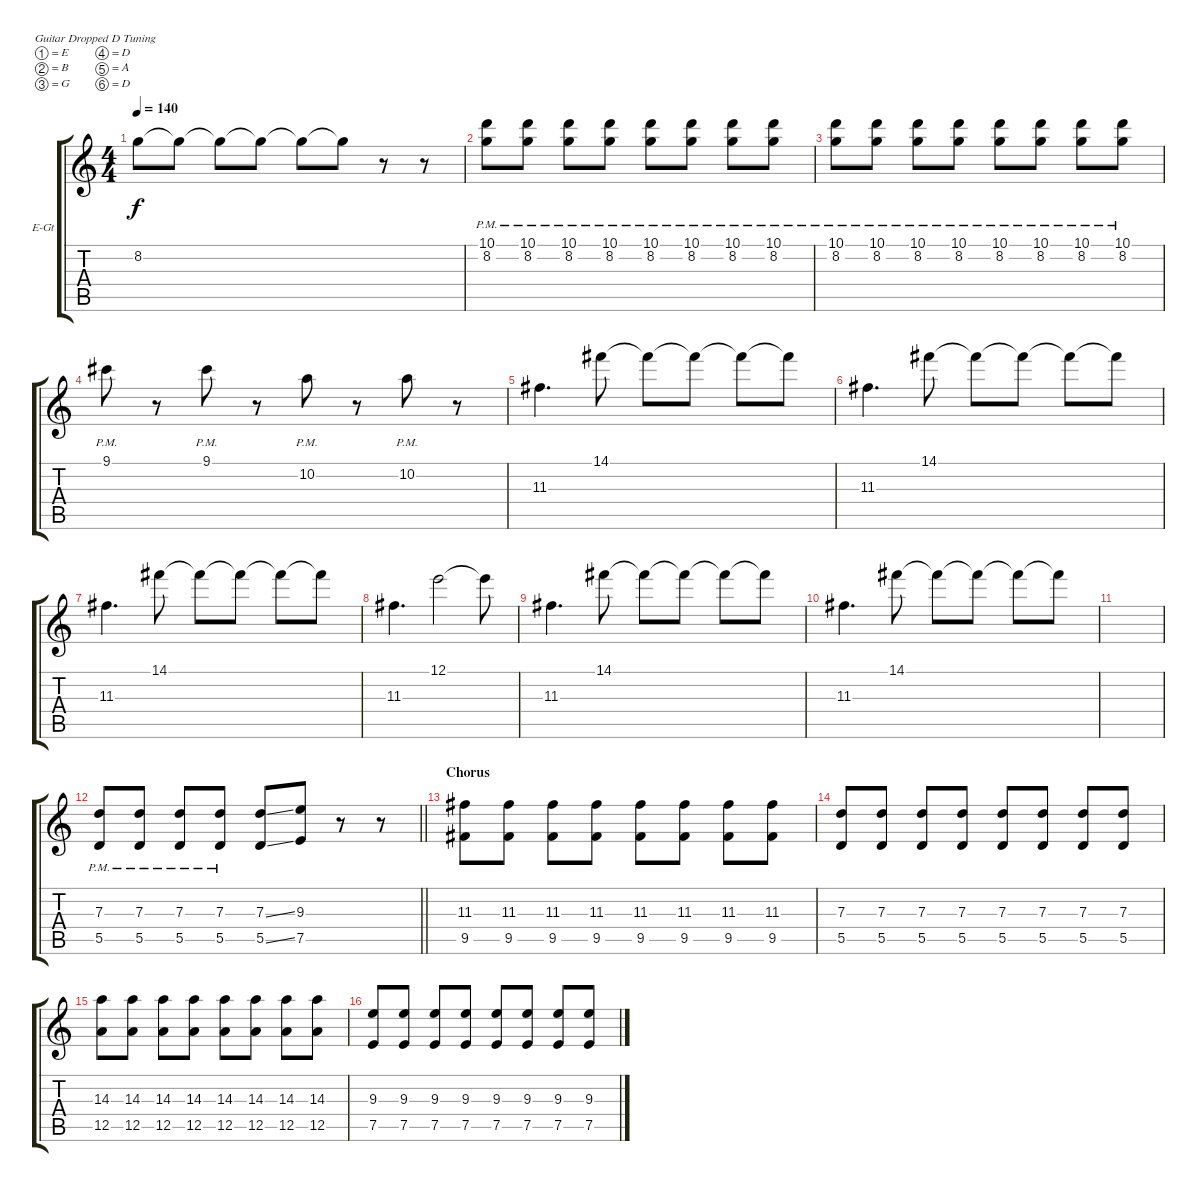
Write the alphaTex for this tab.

\bracketExtendMode groupsimilarinstruments
\firstSystemTrackNameOrientation horizontal
\otherSystemsTrackNameOrientation horizontal
\track ("Lead Guitar" "E-Gt") {instrument overdrivenguitar}
\staff {score tabs}
\tuning (E4 B3 G3 D3 A2 D2)
\ts (4 4)
\tempo 140
\clef g2
\ks c
8.2.8{dy f} 8.2{t}.8 8.2{t}.8 8.2{t}.8 8.2{t}.8 8.2{t}.8 r.8 r.8 |
(8.2{pm} 10.1{pm}).8 (8.2{pm} 10.1{pm}).8 (8.2{pm} 10.1{pm}).8 (8.2{pm} 10.1{pm}).8 (8.2{pm} 10.1{pm}).8 (8.2{pm} 10.1{pm}).8 (8.2{pm} 10.1{pm}).8 (8.2{pm} 10.1{pm}).8 |
(8.2{pm} 10.1{pm}).8 (8.2{pm} 10.1{pm}).8 (8.2{pm} 10.1{pm}).8 (8.2{pm} 10.1{pm}).8 (8.2{pm} 10.1{pm}).8 (8.2{pm} 10.1{pm}).8 (8.2{pm} 10.1{pm}).8 (8.2{pm} 10.1{pm}).8 |
9.1{pm}.8 r.8 9.1{pm}.8 r.8 10.2{pm}.8 r.8 10.2{pm}.8 r.8 |
11.3.4{d} 14.1.8 14.1{t}.8 14.1{t}.8 14.1{t}.8 14.1{t}.8 |
11.3.4{d} 14.1.8 14.1{t}.8 14.1{t}.8 14.1{t}.8 14.1{t}.8 |
11.3.4{d} 14.1.8 14.1{t}.8 14.1{t}.8 14.1{t}.8 14.1{t}.8 |
11.3.4{d} 12.1.2 12.1{t}.8 |
11.3.4{d} 14.1.8 14.1{t}.8 14.1{t}.8 14.1{t}.8 14.1{t}.8 |
11.3.4{d} 14.1.8 14.1{t}.8 14.1{t}.8 14.1{t}.8 14.1{t}.8 |
|
\barLineRight lightlight
(5.5{pm} 7.3).8 (5.5{pm} 7.3).8 (5.5{pm} 7.3).8 (5.5{pm} 7.3).8 (5.5{ss} 7.3{ss}).8 (7.5 9.3).8 r.8 r.8 |
\section ("" "Chorus")
(9.5 11.3).8 (9.5 11.3).8 (9.5 11.3).8 (9.5 11.3).8 (9.5 11.3).8 (9.5 11.3).8 (9.5 11.3).8 (9.5 11.3).8 |
(5.5 7.3).8 (5.5 7.3).8 (5.5 7.3).8 (5.5 7.3).8 (5.5 7.3).8 (5.5 7.3).8 (5.5 7.3).8 (5.5 7.3).8 |
(12.5 14.3).8 (12.5 14.3).8 (12.5 14.3).8 (12.5 14.3).8 (12.5 14.3).8 (12.5 14.3).8 (12.5 14.3).8 (12.5 14.3).8 |
(7.5 9.3).8 (7.5 9.3).8 (7.5 9.3).8 (7.5 9.3).8 (7.5 9.3).8 (7.5 9.3).8 (7.5 9.3).8 (7.5 9.3).8
